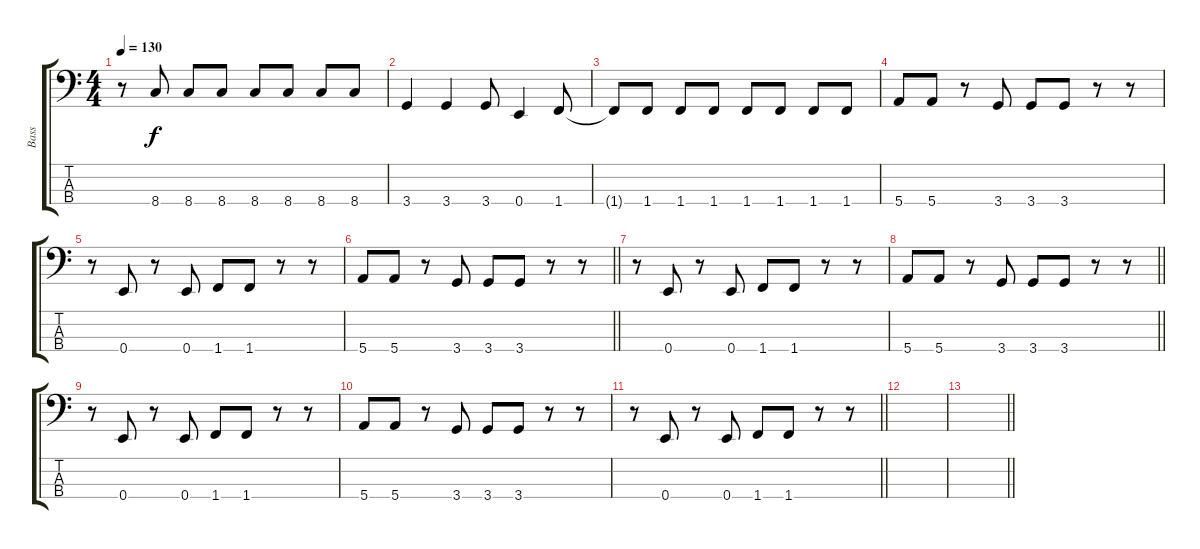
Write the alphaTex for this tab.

\track ("Bass" "Bass") {instrument electricbasspick}
\staff {score tabs}
\tuning (G2 D2 A1 E1) {hide}
\ts (4 4)
\tempo 130
\clef f4
\ks c
r.8{dy f} 8.4.8 8.4.8 8.4.8 8.4.8 8.4.8 8.4.8 8.4.8 |
3.4.4 3.4.4 3.4.8 0.4.4 1.4.8 |
1.4{t}.8 1.4.8 1.4.8 1.4.8 1.4.8 1.4.8 1.4.8 1.4.8 |
5.4.8 5.4.8 r.8 3.4.8 3.4.8 3.4.8 r.8 r.8 |
r.8 0.4.8 r.8 0.4.8 1.4.8 1.4.8 r.8 r.8 |
\barLineRight lightlight
5.4.8 5.4.8 r.8 3.4.8 3.4.8 3.4.8 r.8 r.8 |
r.8 0.4.8 r.8 0.4.8 1.4.8 1.4.8 r.8 r.8 |
\barLineRight lightlight
5.4.8 5.4.8 r.8 3.4.8 3.4.8 3.4.8 r.8 r.8 |
r.8 0.4.8 r.8 0.4.8 1.4.8 1.4.8 r.8 r.8 |
5.4.8 5.4.8 r.8 3.4.8 3.4.8 3.4.8 r.8 r.8 |
\barLineRight lightlight
r.8 0.4.8 r.8 0.4.8 1.4.8 1.4.8 r.8 r.8 |
|
\barLineRight lightlight
